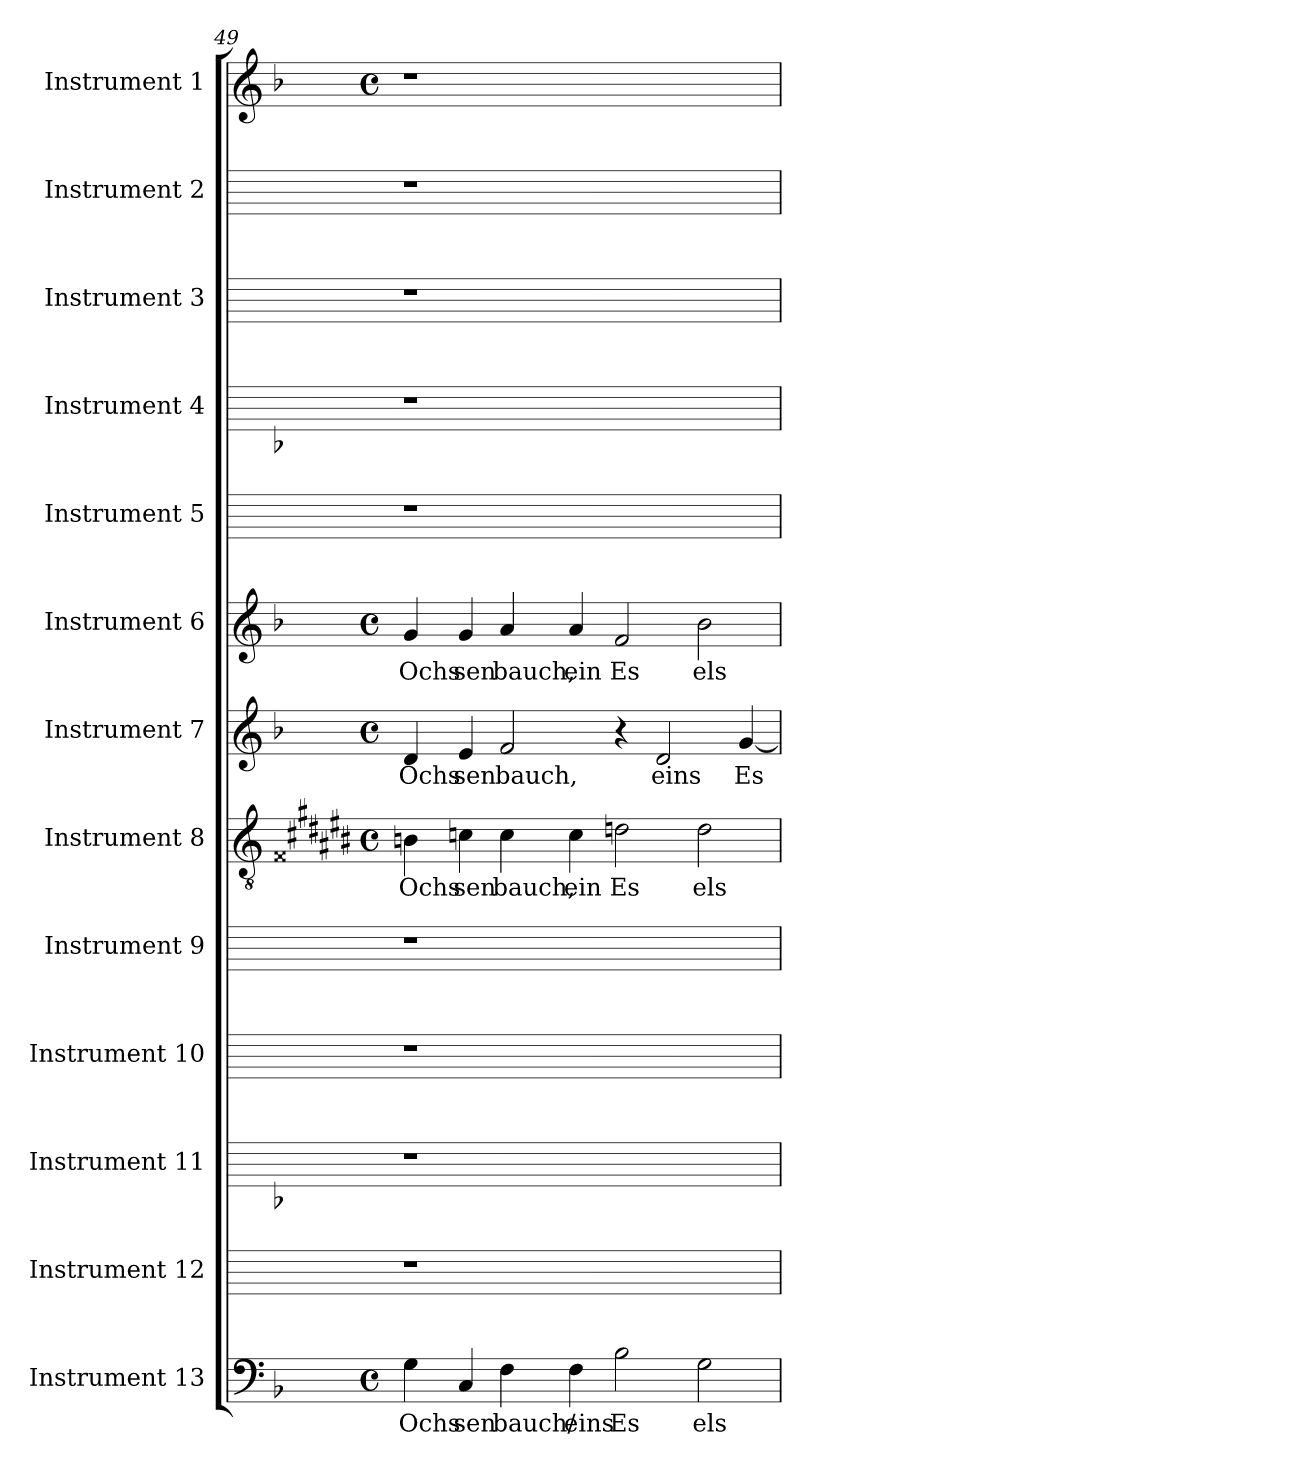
**kern	**text	**kern	**kern	**kern	**kern	**kern	**text	**kern	**text	**kern	**text	**kern	**kern	**kern	**kern	**kern
*part13	*part13	*part12	*part11	*part10	*part9	*part8	*part8	*part7	*part7	*part6	*part6	*part5	*part4	*part3	*part2	*part1
*staff13	*staff13	*staff12	*staff11	*staff10	*staff9	*staff8	*staff8	*staff7	*staff7	*staff6	*staff6	*staff5	*staff4	*staff3	*staff2	*staff1
*I"Instrument 13	*	*I"Instrument 12	*I"Instrument 11	*I"Instrument 10	*I"Instrument 9	*I"Instrument 8	*	*I"Instrument 7	*	*I"Instrument 6	*	*I"Instrument 5	*I"Instrument 4	*I"Instrument 3	*I"Instrument 2	*I"Instrument 1
!!LO:PB:g=z
*clefF4	*	*	*	*	*	*clefGv2	*	*clefG2	*	*clefG2	*	*	*	*	*	*clefG2
*ITrd-3c-5	*	*ITrd-2c-3	*ITrd1c2	*ITrd-2c-3	*ITrd-2c-3	*ITrd-2c-3	*	*ITrd-3c-5	*	*	*	*ITrd-2c-3	*ITrd1c2	*ITrd-2c-3	*ITrd-2c-3	*ITrd1c2
*k[b-e-]	*	*	*k[b-e-a-]	*	*	*k[f##c#g#d#a#e#b#]	*	*k[b-e-]	*	*k[b-]	*	*	*k[b-e-a-]	*	*	*k[b-e-a-]
*B-:	*	*	*E-:	*	*	*G#:	*	*B-:	*	*F:	*	*	*E-:	*	*	*E-:
*M4/4	*	*	*	*	*	*M4/4	*	*M4/4	*	*M4/4	*	*	*	*	*	*M4/4
*met(c)	*	*	*	*	*	*met(c)	*	*met(c)	*	*met(c)	*	*	*	*	*	*met(c)
=49	=49	=49	=49	=49	=49	=49	=49	=49	=49	=49	=49	=49	=49	=49	=49	=49
!	!LO:LY:b:cj	!	!	!	!	!	!LO:LY:b:cj	!	!LO:LY:b:cj	!	!LO:LY:b:cj	!	!	!	!	!
4c\	Ochs	1r	1r	1r	1r	4dn\	Ochs	4g/	Ochs	4g/	Ochs	1r	1r	1r	1r	1r
!	!LO:LY:b:cj	!	!	!	!	!	!LO:LY:b:cj	!	!LO:LY:b:cj	!	!LO:LY:b:cj	!	!	!	!	!
4F/	sen	.	.	.	.	4e-\	sen	4a/	sen	4g/	sen	.	.	.	.	.
!	!LO:LY:b:cj	!	!	!	!	!	!LO:LY:b:cj	!	!LO:LY:b:cj	!	!LO:LY:b:cj	!	!	!	!	!
4B-\	bauch/	.	.	.	.	4e-\	bauch,	2b-/	bauch,	4a/	bauch,	.	.	.	.	.
!	!LO:LY:b:cj	!	!	!	!	!	!LO:LY:b:cj	!	!	!	!LO:LY:b:cj	!	!	!	!	!
4B-\	eins	.	.	.	.	4e-\	ein	.	.	4a/	ein	.	.	.	.	.
!	!LO:LY:b:cj	!	!	!	!	!	!LO:LY:b:cj	!	!	!	!LO:LY:b:cj	!	!	!	!	!
2e-\	Es	1ryy	1ryy	1ryy	1ryy	2f\	Es	4r	.	2f/	Es	1ryy	1ryy	1ryy	1ryy	1ryy
!	!	!	!	!	!	!	!	!	!LO:LY:b:cj	!	!	!	!	!	!	!
.	.	.	.	.	.	.	.	2g/	eins	.	.	.	.	.	.	.
!	!LO:LY:b:cj	!	!	!	!	!	!LO:LY:b:cj	!	!	!	!LO:LY:b:cj	!	!	!	!	!
2c\	els	.	.	.	.	2f\	els	.	.	2b-\	els	.	.	.	.	.
!	!	!	!	!	!	!	!	!	!LO:LY:b	!	!	!	!	!	!	!
.	.	.	.	.	.	.	.	[<4cc/	Es	.	.	.	.	.	.	.
=	=	=	=	=	=	=	=	=	=	=	=	=	=	=	=	=
*-	*-	*-	*-	*-	*-	*-	*-	*-	*-	*-	*-	*-	*-	*-	*-	*-
